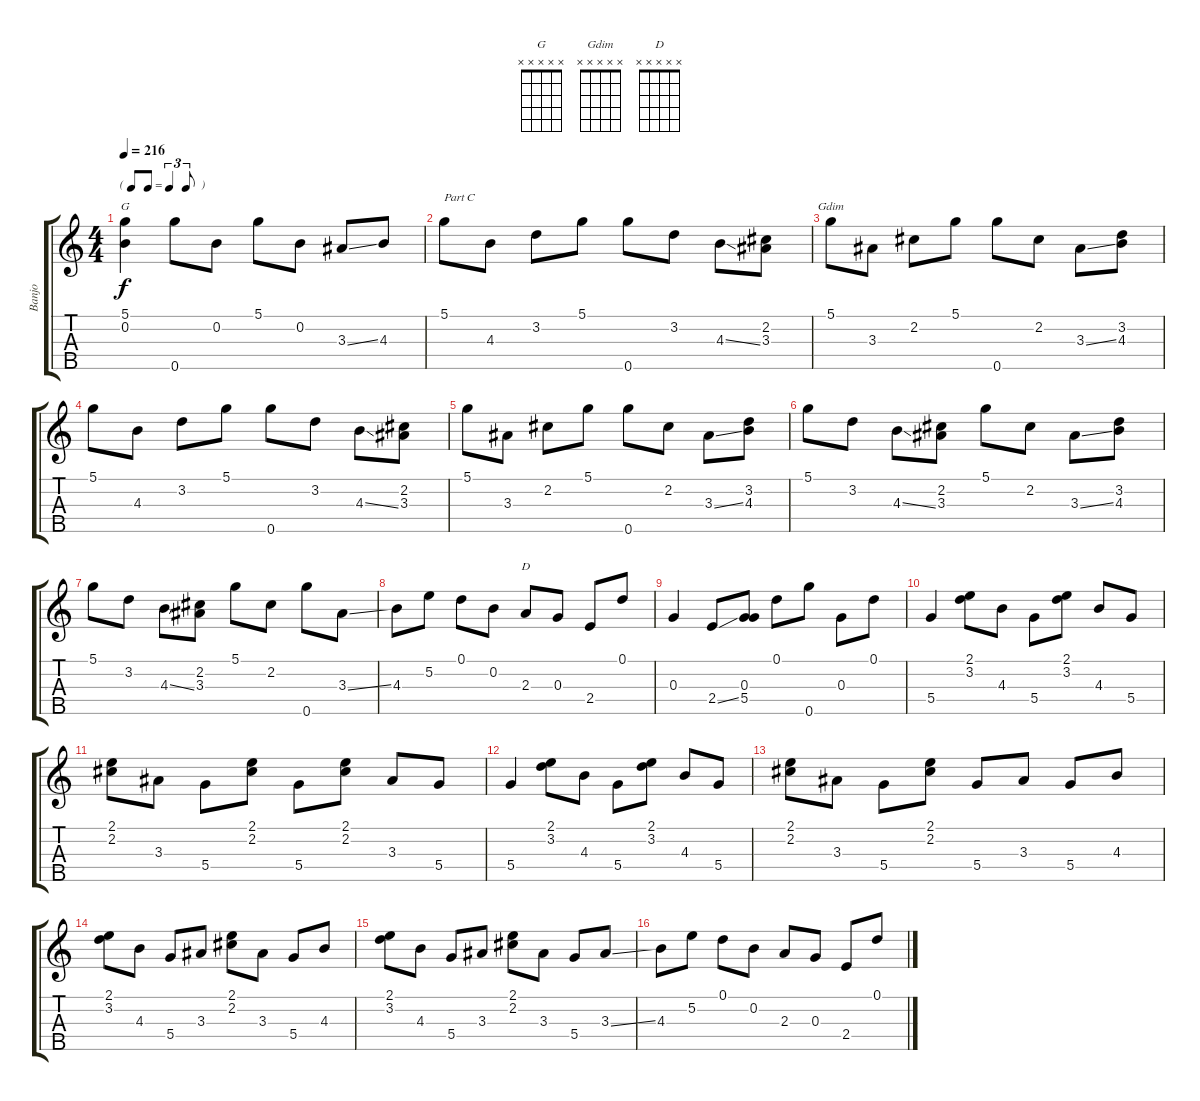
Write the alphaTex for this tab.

\track ("Banjo" "Banjo") {instrument banjo}
\staff {score tabs}
\tuning (D4 B3 G3 D3 G4) {hide}
\displaytranspose 12
\chord ("G" x x x x x) {firstfret 0}
\chord ("Gdim" x x x x x) {firstfret 0}
\chord ("D" x x x x x) {firstfret 0}
\ts (4 4)
\tf triplet8th
\tempo 216
\clef g2
\ks c
(5.1 0.2).4{ch "G" dy f} 0.5.8 0.2.8 5.1.8 0.2.8 3.3{ss}.8 4.3.8 |
5.1.8{txt "Part C"} 4.3.8 3.2.8 5.1.8 0.5.8 3.2.8 4.3{ss}.8 (2.2 3.3).8 |
5.1.8{ch "Gdim"} 3.3.8 2.2.8 5.1.8 0.5.8 2.2.8 3.3{ss}.8 (3.2 4.3).8 |
5.1.8 4.3.8 3.2.8 5.1.8 0.5.8 3.2.8 4.3{ss}.8 (2.2 3.3).8 |
5.1.8 3.3.8 2.2.8 5.1.8 0.5.8 2.2.8 3.3{ss}.8 (3.2 4.3).8 |
5.1.8 3.2.8 4.3{ss}.8 (2.2 3.3).8 5.1.8 2.2.8 3.3{ss}.8 (3.2 4.3).8 |
5.1.8 3.2.8 4.3{ss}.8 (2.2 3.3).8 5.1.8 2.2.8 0.5.8 3.3{ss}.8 |
4.3.8 5.2.8 0.1.8 0.2.8 2.3.8{ch "D"} 0.3.8 2.4.8 0.1.8 |
0.3.4 2.4{ss}.8 (0.3 5.4).8 0.1.8 0.5.8 0.3.8 0.1.8 |
5.4.4 (2.1 3.2).8 4.3.8 5.4.8 (2.1 3.2).8 4.3.8 5.4.8 |
(2.1 2.2).8 3.3.8 5.4.8 (2.1 2.2).8 5.4.8 (2.1 2.2).8 3.3.8 5.4.8 |
5.4.4 (2.1 3.2).8 4.3.8 5.4.8 (2.1 3.2).8 4.3.8 5.4.8 |
(2.1 2.2).8 3.3.8 5.4.8 (2.1 2.2).8 5.4.8 3.3.8 5.4.8 4.3.8 |
(2.1 3.2).8 4.3.8 5.4.8 3.3.8 (2.1 2.2).8 3.3.8 5.4.8 4.3.8 |
(2.1 3.2).8 4.3.8 5.4.8 3.3.8 (2.1 2.2).8 3.3.8 5.4.8 3.3{ss}.8 |
4.3.8 5.2.8 0.1.8 0.2.8 2.3.8 0.3.8 2.4.8 0.1.8
